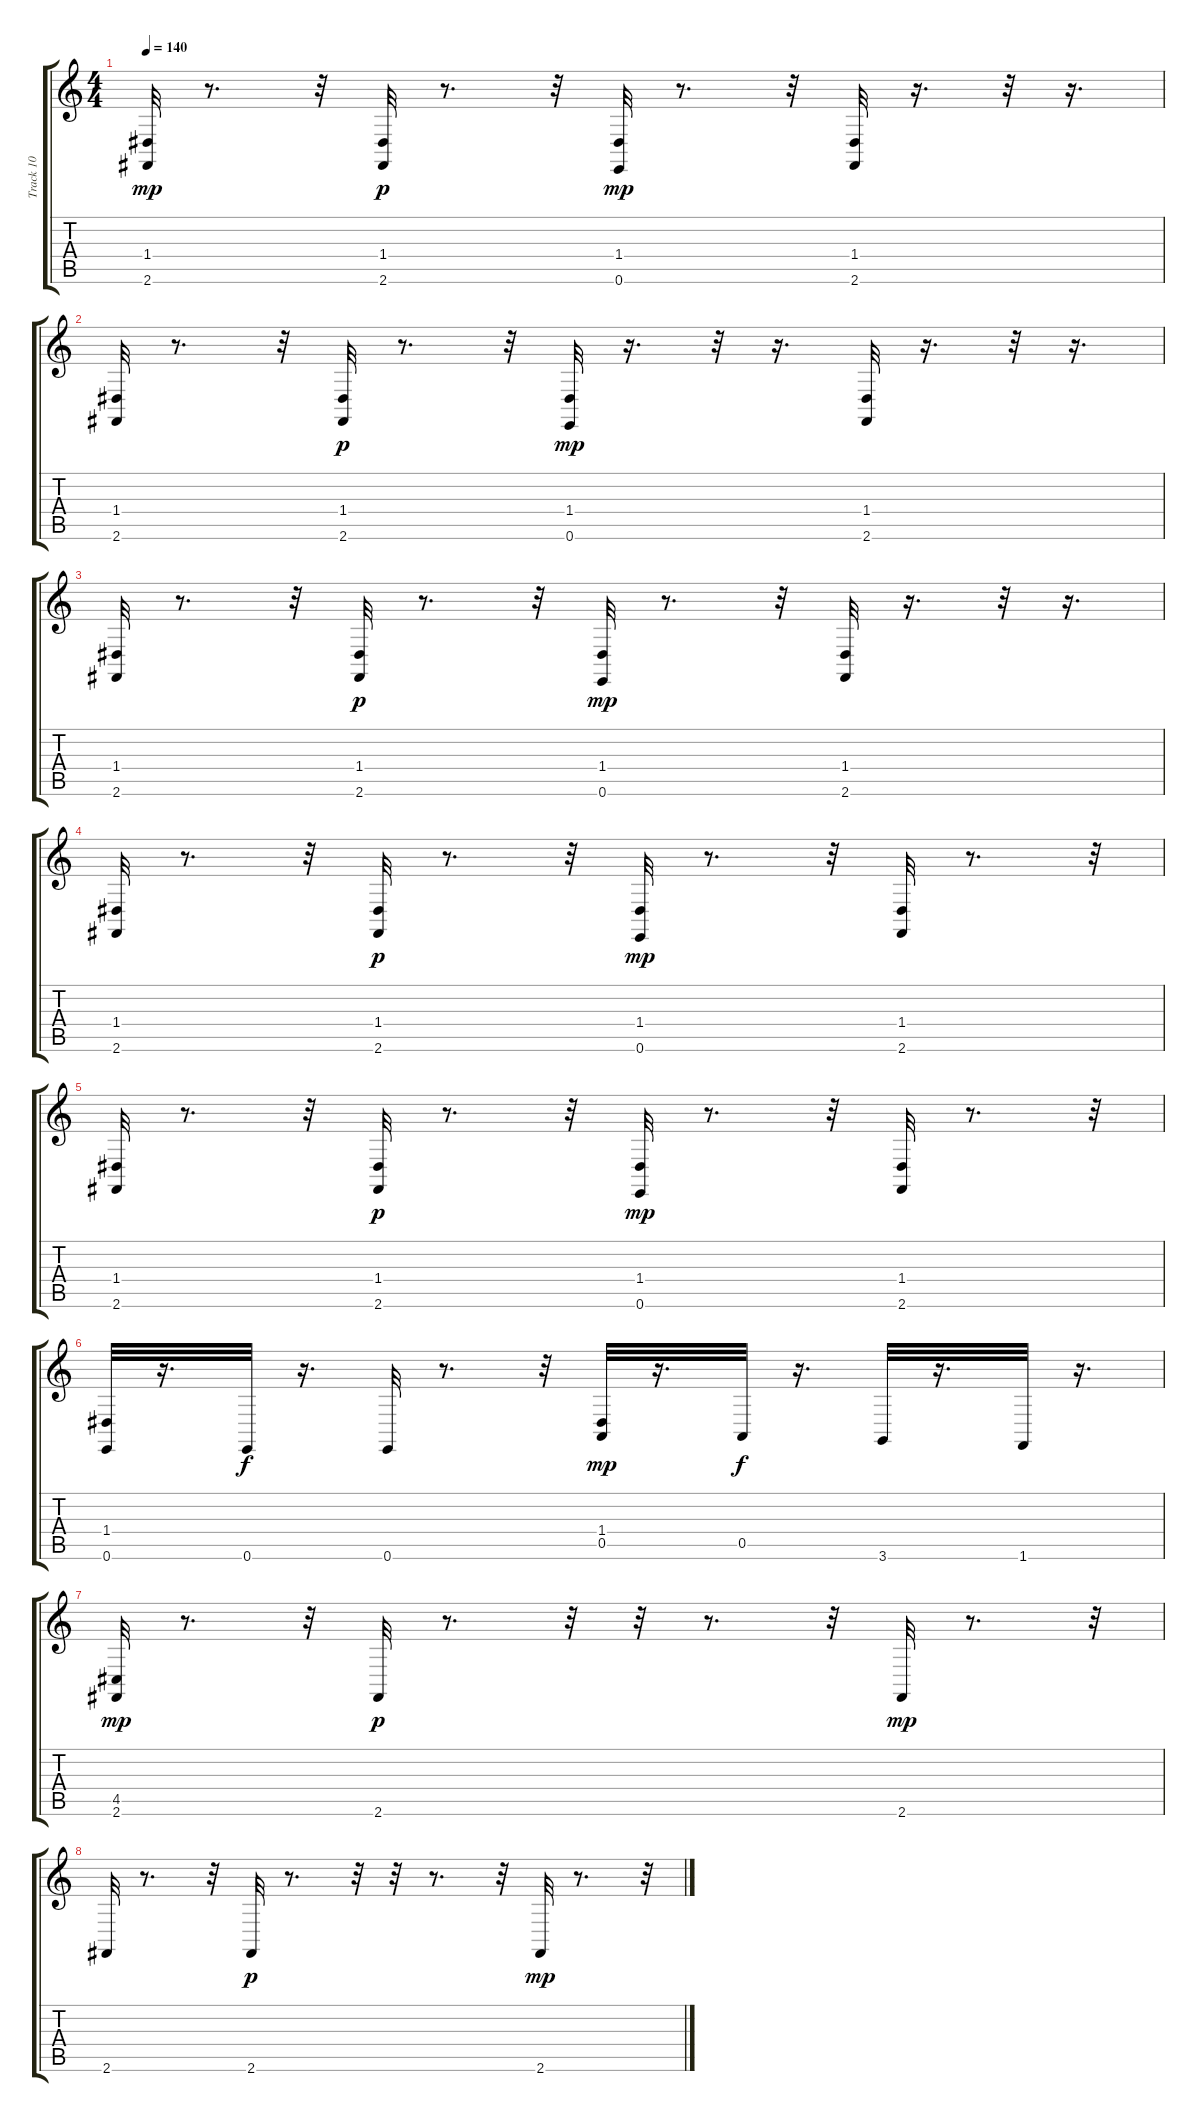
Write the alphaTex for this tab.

\track ("Track 10" "Track 10") {instrument celesta}
\staff {score tabs}
\tuning (E4 B3 G3 D3 A2 E2) {hide}
\ts (4 4)
\tempo 140
\clef g2
\ks c
(1.4 2.6).32{dy mp} r.8{d} r.32 (1.4 2.6).32{dy p} r.8{d} r.32 (1.4 0.6).32{dy mp} r.8{d} r.32 (1.4 2.6).32 r.16{d} r.32 r.16{d} |
(1.4 2.6).32 r.8{d} r.32 (1.4 2.6).32{dy p} r.8{d} r.32 (1.4 0.6).32{dy mp} r.16{d} r.32 r.16{d} (1.4 2.6).32 r.16{d} r.32 r.16{d} |
(1.4 2.6).32 r.8{d} r.32 (1.4 2.6).32{dy p} r.8{d} r.32 (1.4 0.6).32{dy mp} r.8{d} r.32 (1.4 2.6).32 r.16{d} r.32 r.16{d} |
(1.4 2.6).32 r.8{d} r.32 (1.4 2.6).32{dy p} r.8{d} r.32 (1.4 0.6).32{dy mp} r.8{d} r.32 (1.4 2.6).32 r.8{d} r.32 |
(1.4 2.6).32 r.8{d} r.32 (1.4 2.6).32{dy p} r.8{d} r.32 (1.4 0.6).32{dy mp} r.8{d} r.32 (1.4 2.6).32 r.8{d} r.32 |
(1.4 0.6).32 r.16{d} 0.6.32{dy f} r.16{d} 0.6.32 r.8{d} r.32 (1.4 0.5).32{dy mp} r.16{d} 0.5.32{dy f} r.16{d} 3.6.32 r.16{d} 1.6.32 r.16{d} |
(4.5 2.6).32{dy mp} r.8{d} r.32 2.6.32{dy p} r.8{d} r.32 r.32 r.8{d} r.32 2.6.32{dy mp} r.8{d} r.32 |
2.6.32 r.8{d} r.32 2.6.32{dy p} r.8{d} r.32 r.32 r.8{d} r.32 2.6.32{dy mp} r.8{d} r.32
